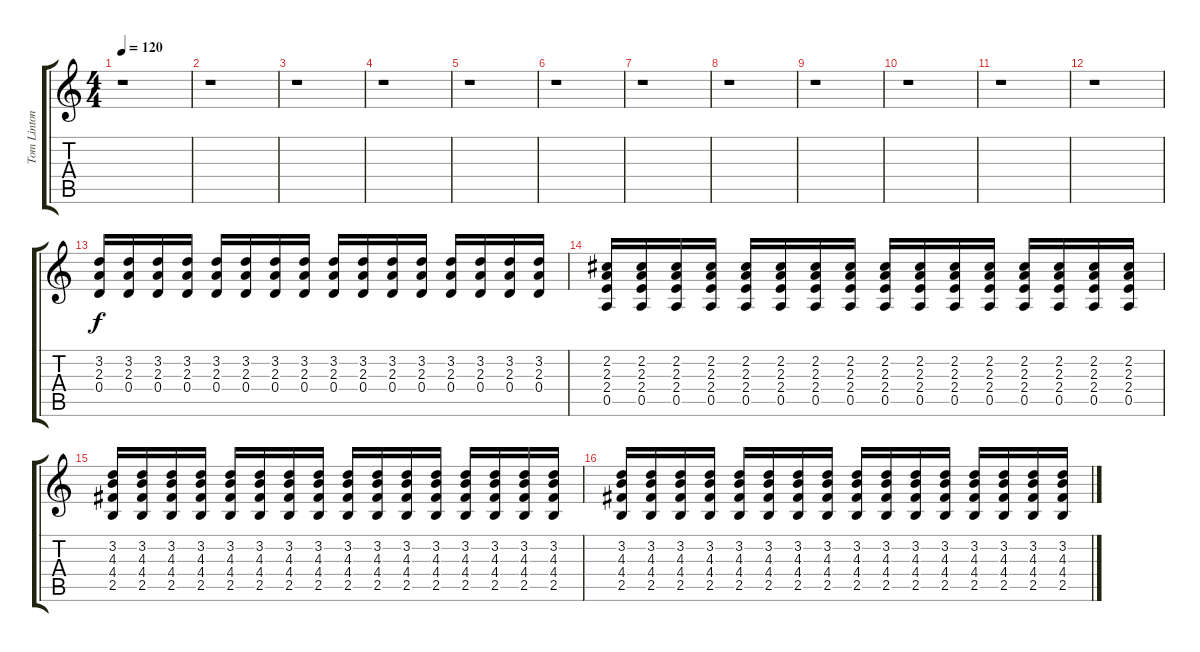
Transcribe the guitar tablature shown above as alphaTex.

\track ("Tom Linton (Guitar)" "Tom Linton") {instrument electricguitarclean}
\staff {score tabs}
\tuning (E4 B3 G3 D3 A2 E2) {hide}
\ts (4 4)
\tempo 120
\clef g2
\ks c
r.1{dy f instrument electricguitarclean} |
r.1 |
r.1 |
r.1 |
r.1 |
r.1 |
r.1 |
r.1 |
r.1 |
r.1 |
r.1 |
r.1 |
(3.2 2.3 0.4).16 (3.2 2.3 0.4).16 (3.2 2.3 0.4).16 (3.2 2.3 0.4).16 (3.2 2.3 0.4).16 (3.2 2.3 0.4).16 (3.2 2.3 0.4).16 (3.2 2.3 0.4).16 (3.2 2.3 0.4).16 (3.2 2.3 0.4).16 (3.2 2.3 0.4).16 (3.2 2.3 0.4).16 (3.2 2.3 0.4).16 (3.2 2.3 0.4).16 (3.2 2.3 0.4).16 (3.2 2.3 0.4).16 |
(2.2 2.3 2.4 0.5).16 (2.2 2.3 2.4 0.5).16 (2.2 2.3 2.4 0.5).16 (2.2 2.3 2.4 0.5).16 (2.2 2.3 2.4 0.5).16 (2.2 2.3 2.4 0.5).16 (2.2 2.3 2.4 0.5).16 (2.2 2.3 2.4 0.5).16 (2.2 2.3 2.4 0.5).16 (2.2 2.3 2.4 0.5).16 (2.2 2.3 2.4 0.5).16 (2.2 2.3 2.4 0.5).16 (2.2 2.3 2.4 0.5).16 (2.2 2.3 2.4 0.5).16 (2.2 2.3 2.4 0.5).16 (2.2 2.3 2.4 0.5).16 |
(3.2 4.3 4.4 2.5).16 (3.2 4.3 4.4 2.5).16 (3.2 4.3 4.4 2.5).16 (3.2 4.3 4.4 2.5).16 (3.2 4.3 4.4 2.5).16 (3.2 4.3 4.4 2.5).16 (3.2 4.3 4.4 2.5).16 (3.2 4.3 4.4 2.5).16 (3.2 4.3 4.4 2.5).16 (3.2 4.3 4.4 2.5).16 (3.2 4.3 4.4 2.5).16 (3.2 4.3 4.4 2.5).16 (3.2 4.3 4.4 2.5).16 (3.2 4.3 4.4 2.5).16 (3.2 4.3 4.4 2.5).16 (3.2 4.3 4.4 2.5).16 |
(3.2 4.3 4.4 2.5).16 (3.2 4.3 4.4 2.5).16 (3.2 4.3 4.4 2.5).16 (3.2 4.3 4.4 2.5).16 (3.2 4.3 4.4 2.5).16 (3.2 4.3 4.4 2.5).16 (3.2 4.3 4.4 2.5).16 (3.2 4.3 4.4 2.5).16 (3.2 4.3 4.4 2.5).16 (3.2 4.3 4.4 2.5).16 (3.2 4.3 4.4 2.5).16 (3.2 4.3 4.4 2.5).16 (3.2 4.3 4.4 2.5).16 (3.2 4.3 4.4 2.5).16 (3.2 4.3 4.4 2.5).16 (3.2 4.3 4.4 2.5).16
